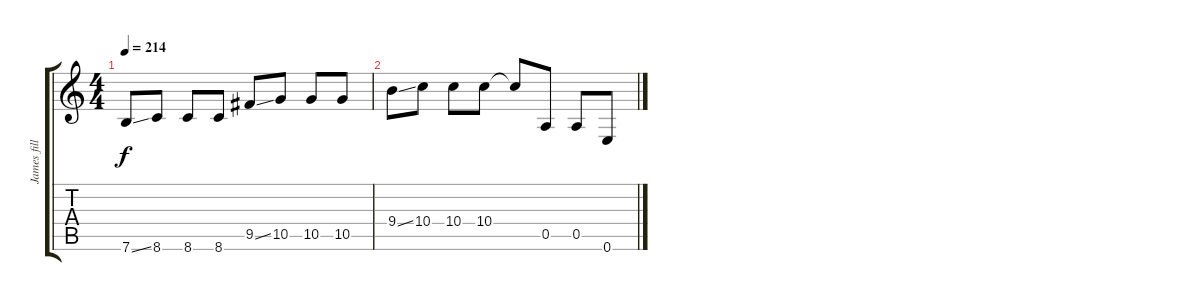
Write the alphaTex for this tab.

\track ("James fill" "James fill") {instrument distortionguitar}
\staff {score tabs}
\tuning (E4 B3 G3 D3 A2 E2) {hide}
\ts (4 4)
\tempo 214
\clef g2
\ks c
7.6{ss}.8{dy f} 8.6.8 8.6.8 8.6.8 9.5{ss}.8 10.5.8 10.5.8 10.5.8 |
9.4{ss}.8 10.4.8 10.4.8 10.4.8 10.4{t}.8 0.5.8 0.5.8 0.6.8
